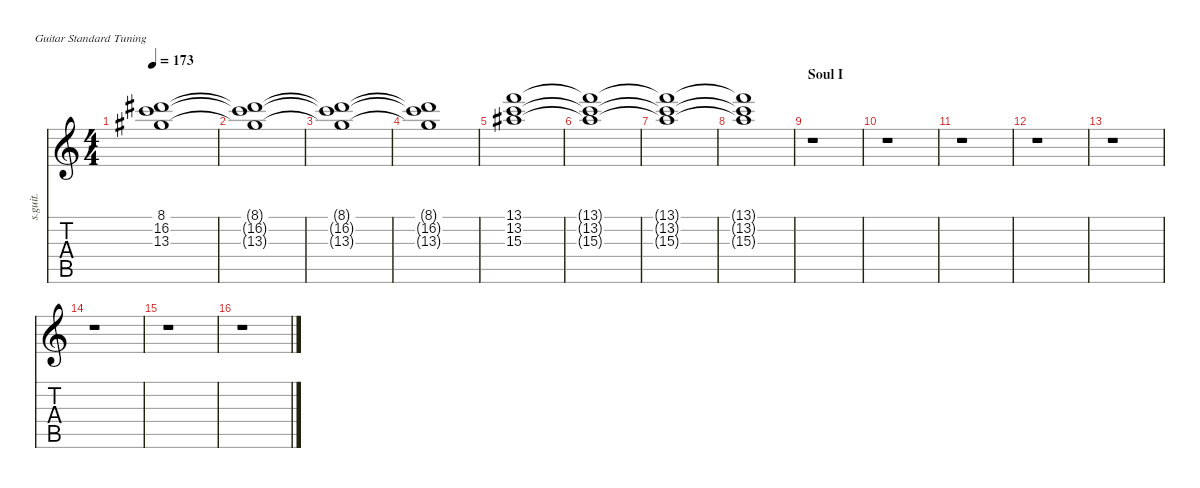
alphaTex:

\defaultSystemsLayout 4
\hideDynamics
\bracketExtendMode nobrackets
\track ("Synthesizer #1 (Right Hand)" "s.guit.") {instrument lead1square}
\staff {score tabs}
\tuning (E4 B3 G3 D3 A2 E2)
\displaytranspose 12
\ts (4 4)
\tempo 173
\clef g2
\ks c
(8.1 16.2{acc #} 13.3{acc #}).1{lyrics (0 "") lyrics (1 "") lyrics (2 "") lyrics (3 "") lyrics (4 "") dy mf} |
(13.3{t acc #} 8.1{t} 16.2{t acc #}).1{lyrics (0 "") lyrics (1 "") lyrics (2 "") lyrics (3 "") lyrics (4 "")} |
(13.3{t acc #} 8.1{t} 16.2{t acc #}).1{lyrics (0 "") lyrics (1 "") lyrics (2 "") lyrics (3 "") lyrics (4 "")} |
(13.3{t acc #} 8.1{t} 16.2{t acc #}).1{lyrics (0 "") lyrics (1 "") lyrics (2 "") lyrics (3 "") lyrics (4 "")} |
(13.1 15.3{acc #} 13.2).1{lyrics (0 "") lyrics (1 "") lyrics (2 "") lyrics (3 "") lyrics (4 "")} |
(15.3{t acc #} 13.2{t} 13.1{t}).1{lyrics (0 "") lyrics (1 "") lyrics (2 "") lyrics (3 "") lyrics (4 "")} |
(15.3{t acc #} 13.2{t} 13.1{t}).1{lyrics (0 "") lyrics (1 "") lyrics (2 "") lyrics (3 "") lyrics (4 "")} |
(15.3{t acc #} 13.2{t} 13.1{t}).1{lyrics (0 "") lyrics (1 "") lyrics (2 "") lyrics (3 "") lyrics (4 "")} |
\section ("" "Soul I")
r.1 |
r.1 |
r.1 |
r.1 |
r.1 |
r.1 |
r.1 |
r.1
